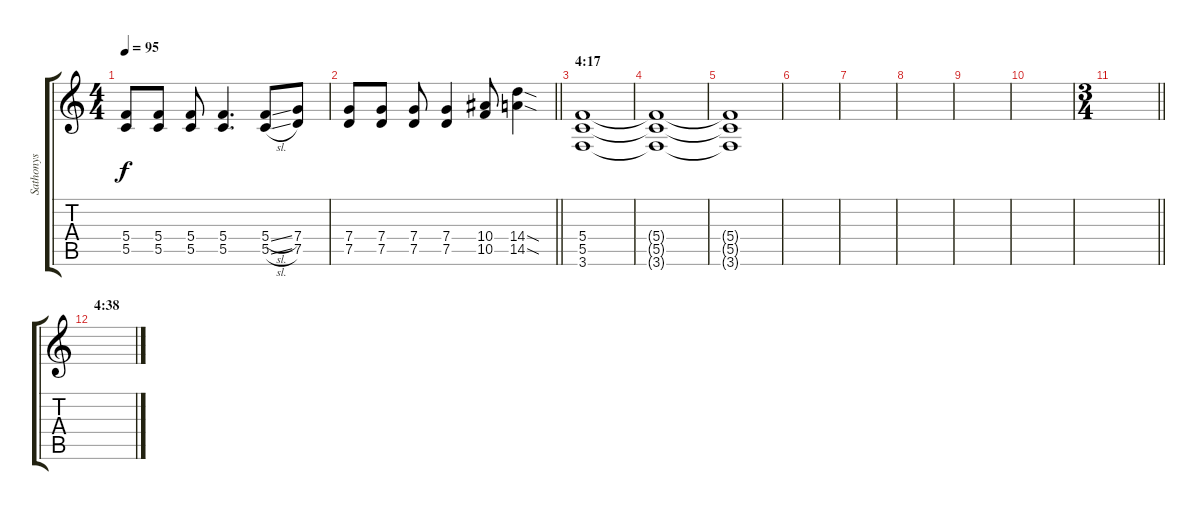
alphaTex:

\track ("Sathonys" "Sathonys") {instrument distortionguitar}
\staff {score tabs}
\tuning (D4 A3 F3 C3 G2 D2) {hide}
\ts (4 4)
\tempo 95
\clef g2
\ks c
(5.4 5.5).8{dy f} (5.4 5.5).8 (5.4 5.5).8 (5.4 5.5).4{d} (5.4{sl} 5.5{sl}).8 (7.4 7.5).8 |
\barLineRight lightlight
(7.4 7.5).8 (7.4 7.5).8 (7.4 7.5).8 (7.4 7.5).4 (10.4 10.5).8 (14.4{sod} 14.5{sod}).4 |
\section ("" "4:17")
(5.4 5.5 3.6).1{volume 4} |
(5.4{t} 5.5{t} 3.6{t}).1{volume 0} |
(5.4{t} 5.5{t} 3.6{t}).1 |
|
|
|
|
|
\ts (3 4)
\barLineRight lightlight
|
\section ("" "4:38")
